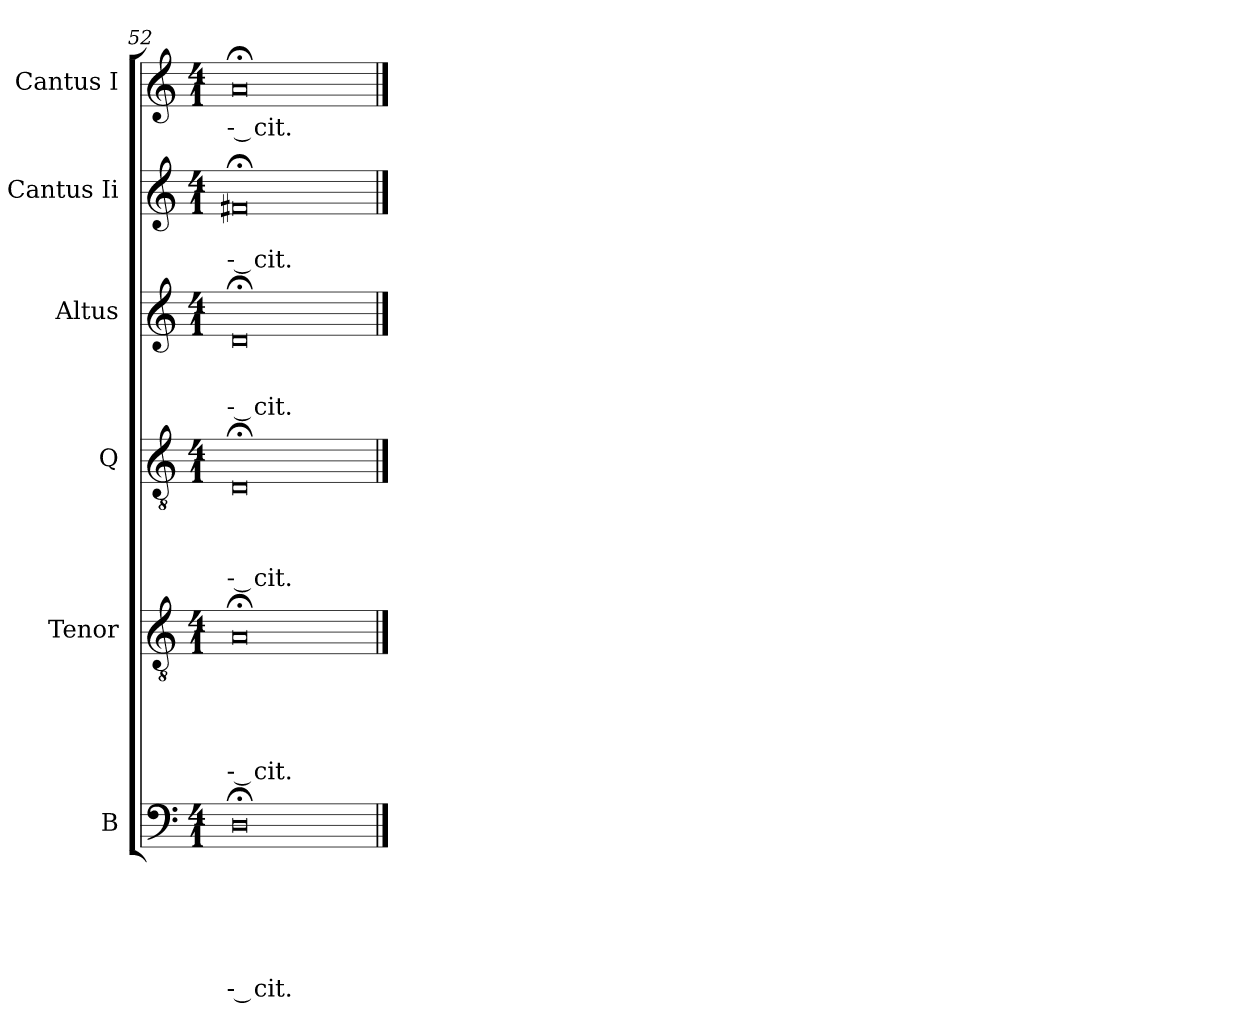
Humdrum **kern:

**kern	**text	**text	**text	**text	**text	**text	**kern	**text	**text	**text	**text	**text	**kern	**text	**text	**text	**text	**kern	**text	**text	**text	**kern	**text	**text	**kern	**text
*part6	*part6	*part6	*part6	*part6	*part6	*part6	*part5	*part5	*part5	*part5	*part5	*part5	*part4	*part4	*part4	*part4	*part4	*part3	*part3	*part3	*part3	*part2	*part2	*part2	*part1	*part1
*staff6	*staff6	*staff6	*staff6	*staff6	*staff6	*staff6	*staff5	*staff5	*staff5	*staff5	*staff5	*staff5	*staff4	*staff4	*staff4	*staff4	*staff4	*staff3	*staff3	*staff3	*staff3	*staff2	*staff2	*staff2	*staff1	*staff1
*I"B	*	*	*	*	*	*	*I"Tenor	*	*	*	*	*	*I"Q	*	*	*	*	*I"Altus	*	*	*	*I"Cantus Ii	*	*	*I"Cantus I	*
*I'B	*	*	*	*	*	*	*I'T	*	*	*	*	*	*I'Q	*	*	*	*	*I'A	*	*	*	*I'Cii	*	*	*I'Ci	*
*clefF4	*	*	*	*	*	*	*clefGv2	*	*	*	*	*	*clefGv2	*	*	*	*	*clefG2	*	*	*	*clefG2	*	*	*clefG2	*
*k[]	*	*	*	*	*	*	*k[]	*	*	*	*	*	*k[]	*	*	*	*	*k[]	*	*	*	*k[]	*	*	*k[]	*
*C:	*	*	*	*	*	*	*C:	*	*	*	*	*	*C:	*	*	*	*	*C:	*	*	*	*C:	*	*	*C:	*
*M4/1	*	*	*	*	*	*	*M4/1	*	*	*	*	*	*M4/1	*	*	*	*	*M4/1	*	*	*	*M4/1	*	*	*M4/1	*
=52	=52	=52	=52	=52	=52	=52	=52	=52	=52	=52	=52	=52	=52	=52	=52	=52	=52	=52	=52	=52	=52	=52	=52	=52	=52	=52
!	!	!	!	!	!	!LO:LY:b:rj	!	!	!	!	!	!LO:LY:b:rj	!	!	!	!	!LO:LY:b:rj	!	!	!	!LO:LY:b:rj	!	!	!LO:LY:b:rj	!	!LO:LY:b:rj
0D;<	.	.	.	.	.	‐ cit.	0A;	.	.	.	.	‐ cit.	0D;	.	.	.	‐ cit.	0d;	.	.	‐ cit.	0f#X;	.	‐ cit.	0a;	‐ cit.
==	==	==	==	==	==	==	==	==	==	==	==	==	==	==	==	==	==	==	==	==	==	==	==	==	==	==
*-	*-	*-	*-	*-	*-	*-	*-	*-	*-	*-	*-	*-	*-	*-	*-	*-	*-	*-	*-	*-	*-	*-	*-	*-	*-	*-
